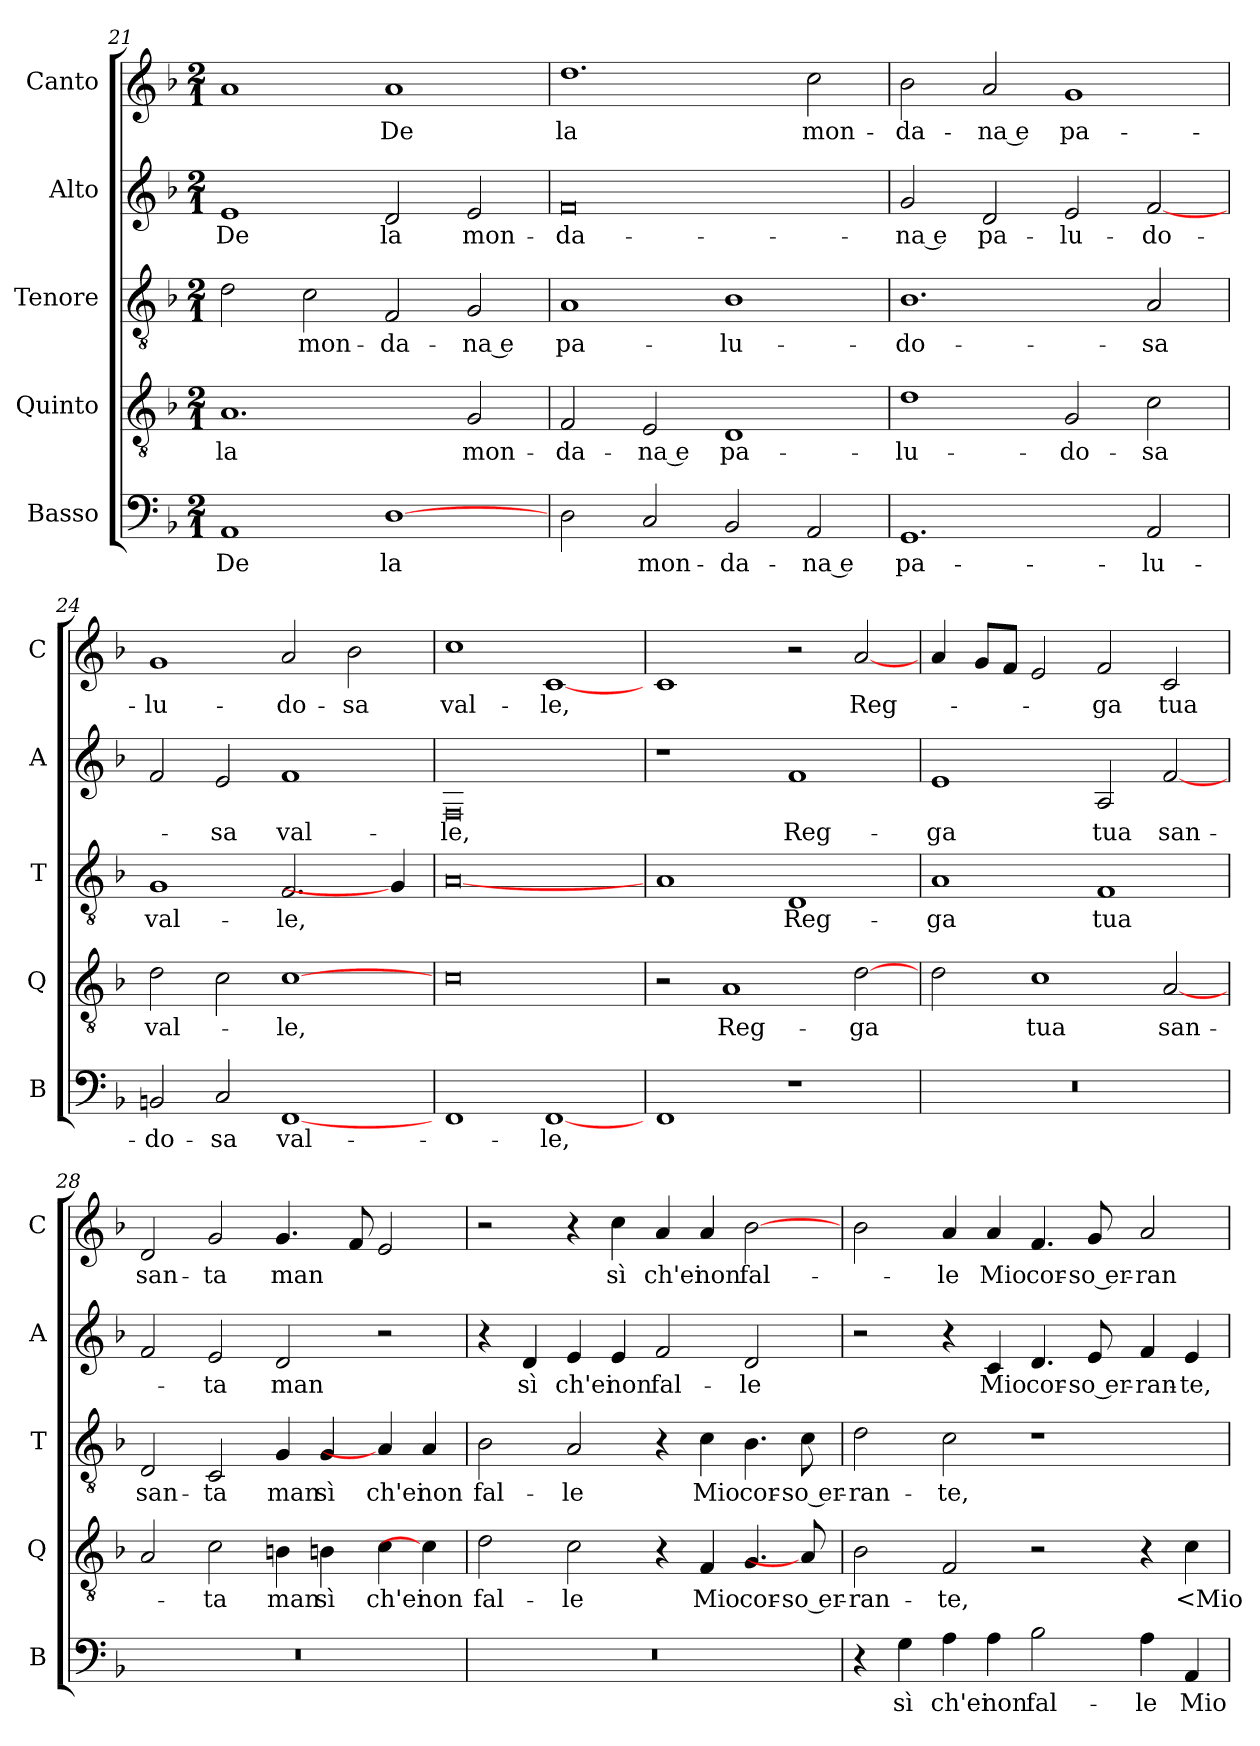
**kern	**text	**kern	**text	**kern	**text	**kern	**text	**kern	**text
*part5	*part5	*part4	*part4	*part3	*part3	*part2	*part2	*part1	*part1
*staff5	*staff5	*staff4	*staff4	*staff3	*staff3	*staff2	*staff2	*staff1	*staff1
*I"Basso	*	*I"Quinto	*	*I"Tenore	*	*I"Alto	*	*I"Canto	*
*I'B	*	*I'Q	*	*I'T	*	*I'A	*	*I'C	*
*clefF4	*	*clefGv2	*	*clefGv2	*	*clefG2	*	*clefG2	*
*k[b-]	*	*k[b-]	*	*k[b-]	*	*k[b-]	*	*k[b-]	*
*d:	*	*d:	*	*d:	*	*d:	*	*d:	*
*M2/1	*	*M2/1	*	*M2/1	*	*M2/1	*	*M2/1	*
=21	=21	=21	=21	=21	=21	=21	=21	=21	=21
1AA	De	1.A	la	2d	.	1e	De	1a	.
.	.	.	.	2c	mon-	.	.	.	.
[1D	la	.	.	2F	-da-	2d	la	1a	De
.	.	2G	mon-	2G	-na e	2e	mon-	.	.
=22	=22	=22	=22	=22	=22	=22	=22	=22	=22
2D	.	2F	-da-	1A	pa-	0f	-da-	1.dd	la
2C	mon-	2E	-na e	.	.	.	.	.	.
2BB-	-da-	1D	pa-	1B-	-lu-	.	.	.	.
2AA	-na e	.	.	.	.	.	.	2cc	mon-
=23	=23	=23	=23	=23	=23	=23	=23	=23	=23
1.GG	pa-	1d	-lu-	1.B-	-do-	2g	-na e	2b-	-da-
.	.	.	.	.	.	2d	pa-	2a	-na e
.	.	2G	-do-	.	.	2e	-lu-	1g	pa-
2AA	-lu-	2c	-sa	2A	-sa	[2f	-do-	.	.
=24	=24	=24	=24	=24	=24	=24	=24	=24	=24
2BBn	-do-	2d	val-	1G	val-	2f	.	1g	-lu-
2C	-sa	2c	.	.	.	2e	-sa	.	.
[1FF	val-	[1c	-le,	2.F	-le,	1f	val-	2a	-do-
.	.	.	.	.	.	.	.	2b-	-sa
.	.	.	.	4G]	.	.	.	.	.
=25	=25	=25	=25	=25	=25	=25	=25	=25	=25
1FF	.	0c	.	[0A	.	0F	-le,	1cc	val-
[1FF	-le,	.	.	.	.	.	.	[1c	-le,
=26	=26	=26	=26	=26	=26	=26	=26	=26	=26
1FF	.	2r	.	1A	.	1r	.	1c	.
.	.	1A	Reg-	.	.	.	.	.	.
1r	.	.	.	1D	Reg-	1f	Reg-	2r	.
.	.	[2d	-ga	.	.	.	.	[2a	Reg-
=27	=27	=27	=27	=27	=27	=27	=27	=27	=27
0r	.	2d	.	1A	-ga	1e	-ga	4a	.
.	.	.	.	.	.	.	.	8gL	.
.	.	.	.	.	.	.	.	8fJ	.
.	.	1c	tua	.	.	.	.	2e	.
.	.	.	.	1F	tua	2A	tua	2f	-ga
.	.	[2A	san-	.	.	[2f	san-	2c	tua
=28	=28	=28	=28	=28	=28	=28	=28	=28	=28
0r	.	2A	.	2D	san-	2f	.	2d	san-
.	.	2c	-ta	2C	-ta	2e	-ta	2g	-ta
.	.	4Bn	man	4G	man	2d	man	4.g	man
.	.	4Bn	sì	4G	sì	.	.	.	.
.	.	.	.	.	.	.	.	8f	.
.	.	4c	ch'ei	4A]	ch'ei	2r	.	2e	.
.	.	4c]	non	4A	non	.	.	.	.
=29	=29	=29	=29	=29	=29	=29	=29	=29	=29
0r	.	2d	fal-	2B-	fal-	4r	.	2r	.
.	.	.	.	.	.	4d	sì	.	.
.	.	2c	-le	2A	-le	4e	ch'ei	4r	.
.	.	.	.	.	.	4e	non	4cc	sì
.	.	4r	.	4r	.	2f	fal-	4a	ch'ei
.	.	4F	Mio	4c	Mio	.	.	4a	non
.	.	4.G	cor-	4.B-	cor-	2d	-le	[2b-	fal-
.	.	8A]	-so er-	8c	-so er-	.	.	.	.
=30	=30	=30	=30	=30	=30	=30	=30	=30	=30
4r	.	2B-	-ran-	2d	-ran-	2r	.	2b-	.
4G	sì	.	.	.	.	.	.	.	.
4A	ch'ei	2F	-te,	2c	-te,	4r	.	4a	-le
4A	non	.	.	.	.	4c	Mio	4a	Mio
2B-	fal-	2r	.	1r	.	4.d	cor-	4.f	cor-
.	.	.	.	.	.	8e	-so er-	8g	-so er-
4A	-le	4r	.	.	.	4f	-ran-	2a	-ran-
4AA	Mio	4c	<Mio	.	.	4e	-te,	.	.
=	=	=	=	=	=	=	=	=	=
*-	*-	*-	*-	*-	*-	*-	*-	*-	*-
